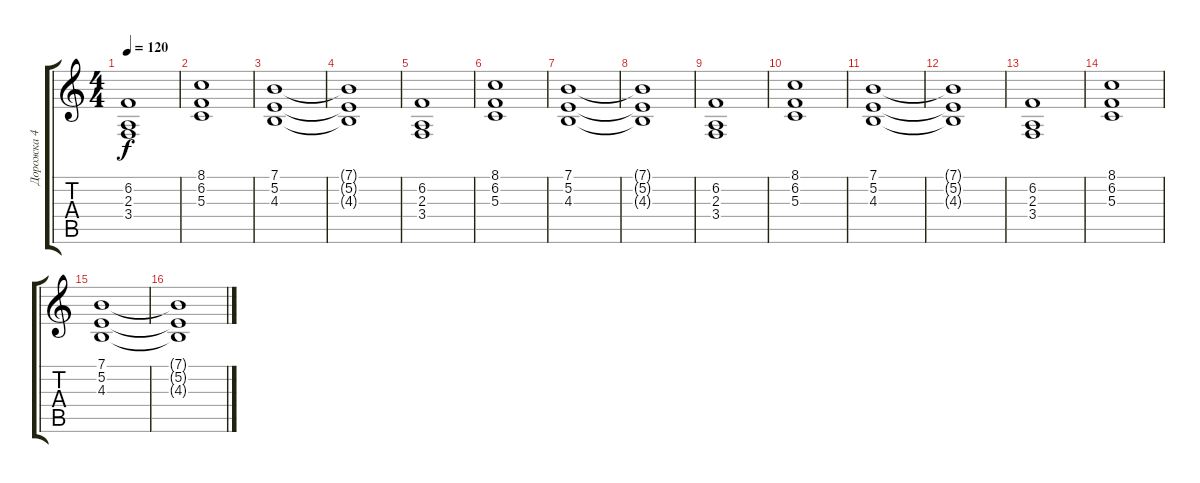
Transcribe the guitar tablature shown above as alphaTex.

\track ("Дорожка 4" "Дорожка 4") {instrument pad4choir}
\staff {score tabs}
\tuning (E4 B3 G3 D3 A2 D2) {hide}
\ts (4 4)
\tempo 120
\clef g2
\ks c
(6.2 2.3 3.4).1{dy f instrument pad4choir} |
(8.1 6.2 5.3).1 |
(7.1 5.2 4.3).1 |
(7.1{t} 5.2{t} 4.3{t}).1 |
(6.2 2.3 3.4).1 |
(8.1 6.2 5.3).1 |
(7.1 5.2 4.3).1 |
(7.1{t} 5.2{t} 4.3{t}).1 |
(6.2 2.3 3.4).1 |
(8.1 6.2 5.3).1 |
(7.1 5.2 4.3).1 |
(7.1{t} 5.2{t} 4.3{t}).1 |
(6.2 2.3 3.4).1 |
(8.1 6.2 5.3).1 |
(7.1 5.2 4.3).1 |
(7.1{t} 5.2{t} 4.3{t}).1
